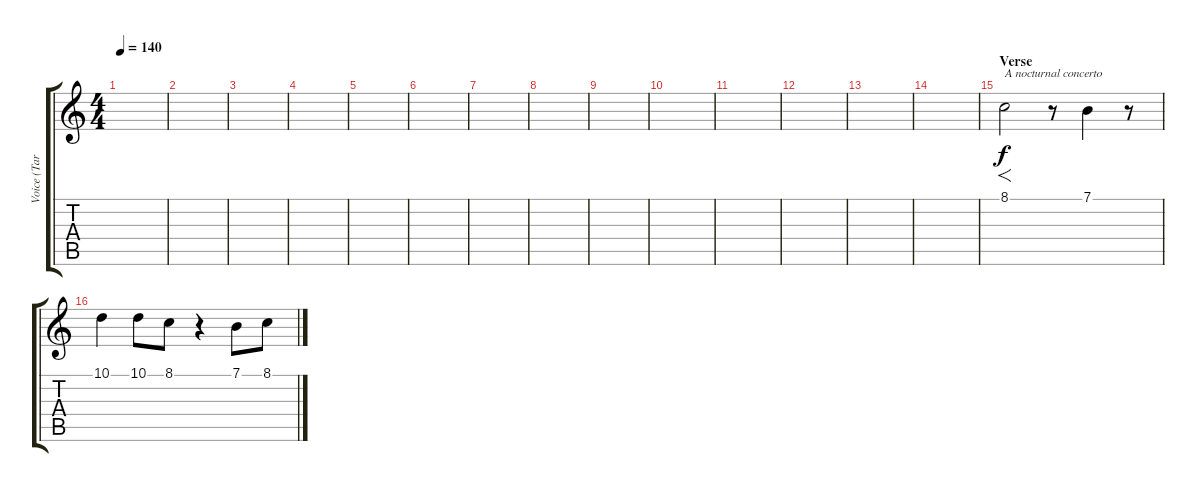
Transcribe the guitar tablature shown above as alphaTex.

\track ("Voice (Tarja)" "Voice (Tar") {instrument choiraahs}
\staff {score tabs}
\tuning (E4 B3 G3 D3 A2 E2) {hide}
\ts (4 4)
\tempo 140
\clef g2
\ks c
|
|
|
|
|
|
|
|
|
|
|
|
|
|
\section ("" "Verse")
8.1.2{f txt "A nocturnal concerto"} r.8 7.1.4 r.8 |
10.1.4 10.1.8 8.1.8 r.4 7.1.8 8.1.8
